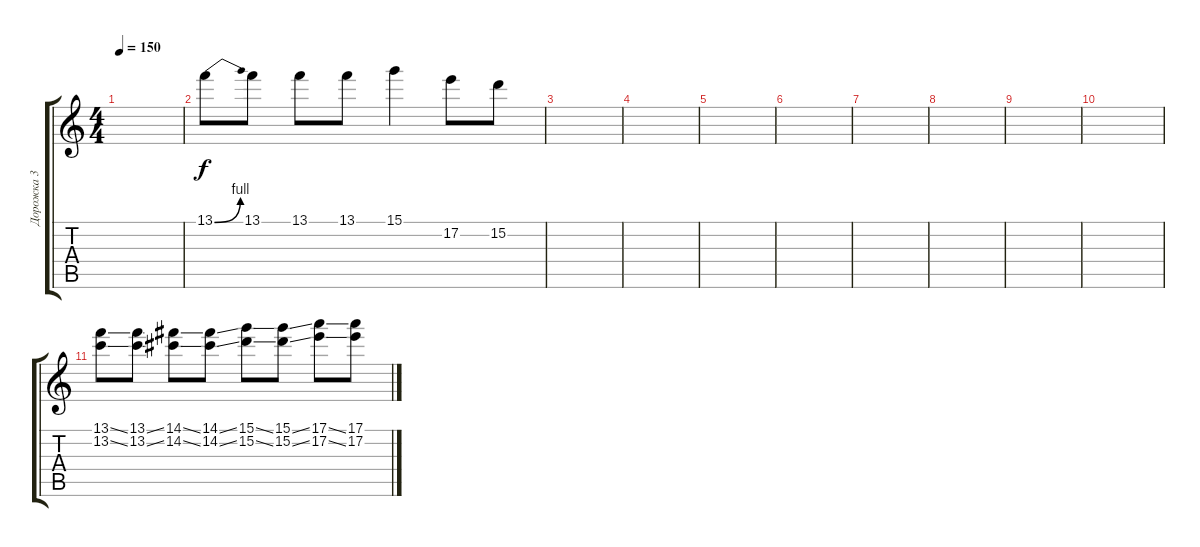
\track ("Дорожка 3" "Дорожка 3") {instrument distortionguitar}
\staff {score tabs}
\tuning (E4 B3 G3 D3 A2 E2) {hide}
\ts (4 4)
\tempo 150
\clef g2
\ks c
|
13.1{be (bend 0 0 60 4)}.8 13.1.8 13.1.8 13.1.8 15.1.4 17.2.8 15.2.8 |
|
|
|
|
|
|
|
|
(13.1{ss} 13.2{ss}).8 (13.1{ss} 13.2{ss}).8 (14.1{ss} 14.2{ss}).8 (14.1{ss} 14.2{ss}).8 (15.1{ss} 15.2{ss}).8 (15.1{ss} 15.2{ss}).8 (17.1{ss} 17.2{ss}).8 (17.1 17.2).8
